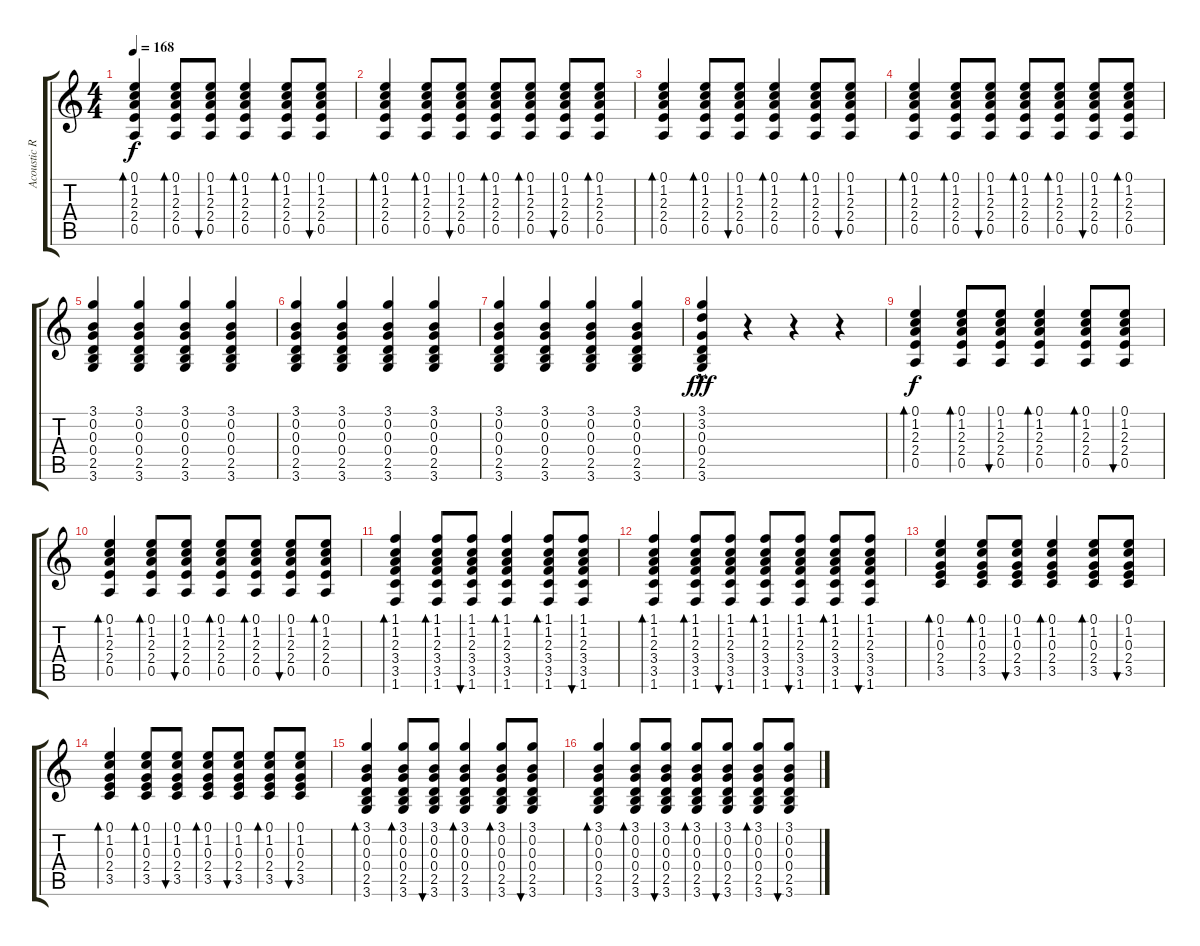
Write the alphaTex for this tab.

\track ("Acoustic Rhythm" "Acoustic R") {instrument acousticguitarsteel}
\staff {score tabs}
\tuning (E4 B3 G3 D3 A2 E2) {hide}
\ts (4 4)
\tempo 168
\clef g2
\ks c
(0.1 1.2 2.3 2.4 0.5).4{bd 60 dy f} (0.1 1.2 2.3 2.4 0.5).8{bd 60} (0.1 1.2 2.3 2.4 0.5).8{bu 60} (0.1 1.2 2.3 2.4 0.5).4{bd 60} (0.1 1.2 2.3 2.4 0.5).8{bd 60} (0.1 1.2 2.3 2.4 0.5).8{bu 60} |
(0.1 1.2 2.3 2.4 0.5).4{bd 60} (0.1 1.2 2.3 2.4 0.5).8{bd 60} (0.1 1.2 2.3 2.4 0.5).8{bu 60} (0.1 1.2 2.3 2.4 0.5).8{bd 60} (0.1 1.2 2.3 2.4 0.5).8{bd 60} (0.1 1.2 2.3 2.4 0.5).8{bu 60} (0.1 1.2 2.3 2.4 0.5).8{bd 60} |
(0.1 1.2 2.3 2.4 0.5).4{bd 60} (0.1 1.2 2.3 2.4 0.5).8{bd 60} (0.1 1.2 2.3 2.4 0.5).8{bu 60} (0.1 1.2 2.3 2.4 0.5).4{bd 60} (0.1 1.2 2.3 2.4 0.5).8{bd 60} (0.1 1.2 2.3 2.4 0.5).8{bu 60} |
(0.1 1.2 2.3 2.4 0.5).4{bd 60} (0.1 1.2 2.3 2.4 0.5).8{bd 60} (0.1 1.2 2.3 2.4 0.5).8{bu 60} (0.1 1.2 2.3 2.4 0.5).8{bd 60} (0.1 1.2 2.3 2.4 0.5).8{bd 60} (0.1 1.2 2.3 2.4 0.5).8{bu 60} (0.1 1.2 2.3 2.4 0.5).8{bd 60} |
(3.1 0.2 0.3 0.4 2.5 3.6).4 (3.1 0.2 0.3 0.4 2.5 3.6).4 (3.1 0.2 0.3 0.4 2.5 3.6).4 (3.1 0.2 0.3 0.4 2.5 3.6).4 |
(3.1 0.2 0.3 0.4 2.5 3.6).4 (3.1 0.2 0.3 0.4 2.5 3.6).4 (3.1 0.2 0.3 0.4 2.5 3.6).4 (3.1 0.2 0.3 0.4 2.5 3.6).4 |
(3.1 0.2 0.3 0.4 2.5 3.6).4 (3.1 0.2 0.3 0.4 2.5 3.6).4 (3.1 0.2 0.3 0.4 2.5 3.6).4 (3.1 0.2 0.3 0.4 2.5 3.6).4 |
(3.1{hac} 3.2 0.3 0.4 2.5 3.6).4{dy fff} r.4 r.4 r.4 |
(0.1 1.2 2.3 2.4 0.5).4{bd 60 dy f} (0.1 1.2 2.3 2.4 0.5).8{bd 60} (0.1 1.2 2.3 2.4 0.5).8{bu 60} (0.1 1.2 2.3 2.4 0.5).4{bd 60} (0.1 1.2 2.3 2.4 0.5).8{bd 60} (0.1 1.2 2.3 2.4 0.5).8{bu 60} |
(0.1 1.2 2.3 2.4 0.5).4{bd 60} (0.1 1.2 2.3 2.4 0.5).8{bd 60} (0.1 1.2 2.3 2.4 0.5).8{bu 60} (0.1 1.2 2.3 2.4 0.5).8{bd 60} (0.1 1.2 2.3 2.4 0.5).8{bd 60} (0.1 1.2 2.3 2.4 0.5).8{bu 60} (0.1 1.2 2.3 2.4 0.5).8{bd 60} |
(1.1 1.2 2.3 3.4 3.5 1.6).4{bd 60} (1.1 1.2 2.3 3.4 3.5 1.6).8{bd 60} (1.1 1.2 2.3 3.4 3.5 1.6).8{bu 60} (1.1 1.2 2.3 3.4 3.5 1.6).4{bd 60} (1.1 1.2 2.3 3.4 3.5 1.6).8{bd 60} (1.1 1.2 2.3 3.4 3.5 1.6).8{bu 60} |
(1.1 1.2 2.3 3.4 3.5 1.6).4{bd 60} (1.1 1.2 2.3 3.4 3.5 1.6).8{bd 60} (1.1 1.2 2.3 3.4 3.5 1.6).8{bu 60} (1.1 1.2 2.3 3.4 3.5 1.6).8{bd 60} (1.1 1.2 2.3 3.4 3.5 1.6).8{bu 60} (1.1 1.2 2.3 3.4 3.5 1.6).8{bd 60} (1.1 1.2 2.3 3.4 3.5 1.6).8{bu 60} |
(0.1 1.2 0.3 2.4 3.5).4{bd 60} (0.1 1.2 0.3 2.4 3.5).8{bd 60} (0.1 1.2 0.3 2.4 3.5).8{bu 60} (0.1 1.2 0.3 2.4 3.5).4{bd 60} (0.1 1.2 0.3 2.4 3.5).8{bd 60} (0.1 1.2 0.3 2.4 3.5).8{bu 60} |
(0.1 1.2 0.3 2.4 3.5).4{bd 60} (0.1 1.2 0.3 2.4 3.5).8{bd 60} (0.1 1.2 0.3 2.4 3.5).8{bu 60} (0.1 1.2 0.3 2.4 3.5).8{bd 60} (0.1 1.2 0.3 2.4 3.5).8{bu 60} (0.1 1.2 0.3 2.4 3.5).8{bd 60} (0.1 1.2 0.3 2.4 3.5).8{bu 60} |
(3.1 0.2 0.3 0.4 2.5 3.6).4{bd 60} (3.1 0.2 0.3 0.4 2.5 3.6).8{bd 60} (3.1 0.2 0.3 0.4 2.5 3.6).8{bu 60} (3.1 0.2 0.3 0.4 2.5 3.6).4{bd 60} (3.1 0.2 0.3 0.4 2.5 3.6).8{bd 60} (3.1 0.2 0.3 0.4 2.5 3.6).8{bu 60} |
(3.1 0.2 0.3 0.4 2.5 3.6).4{bd 60} (3.1 0.2 0.3 0.4 2.5 3.6).8{bd 60} (3.1 0.2 0.3 0.4 2.5 3.6).8{bu 60} (3.1 0.2 0.3 0.4 2.5 3.6).8{bd 60} (3.1 0.2 0.3 0.4 2.5 3.6).8{bu 60} (3.1 0.2 0.3 0.4 2.5 3.6).8{bd 60} (3.1 0.2 0.3 0.4 2.5 3.6).8{bu 60}
